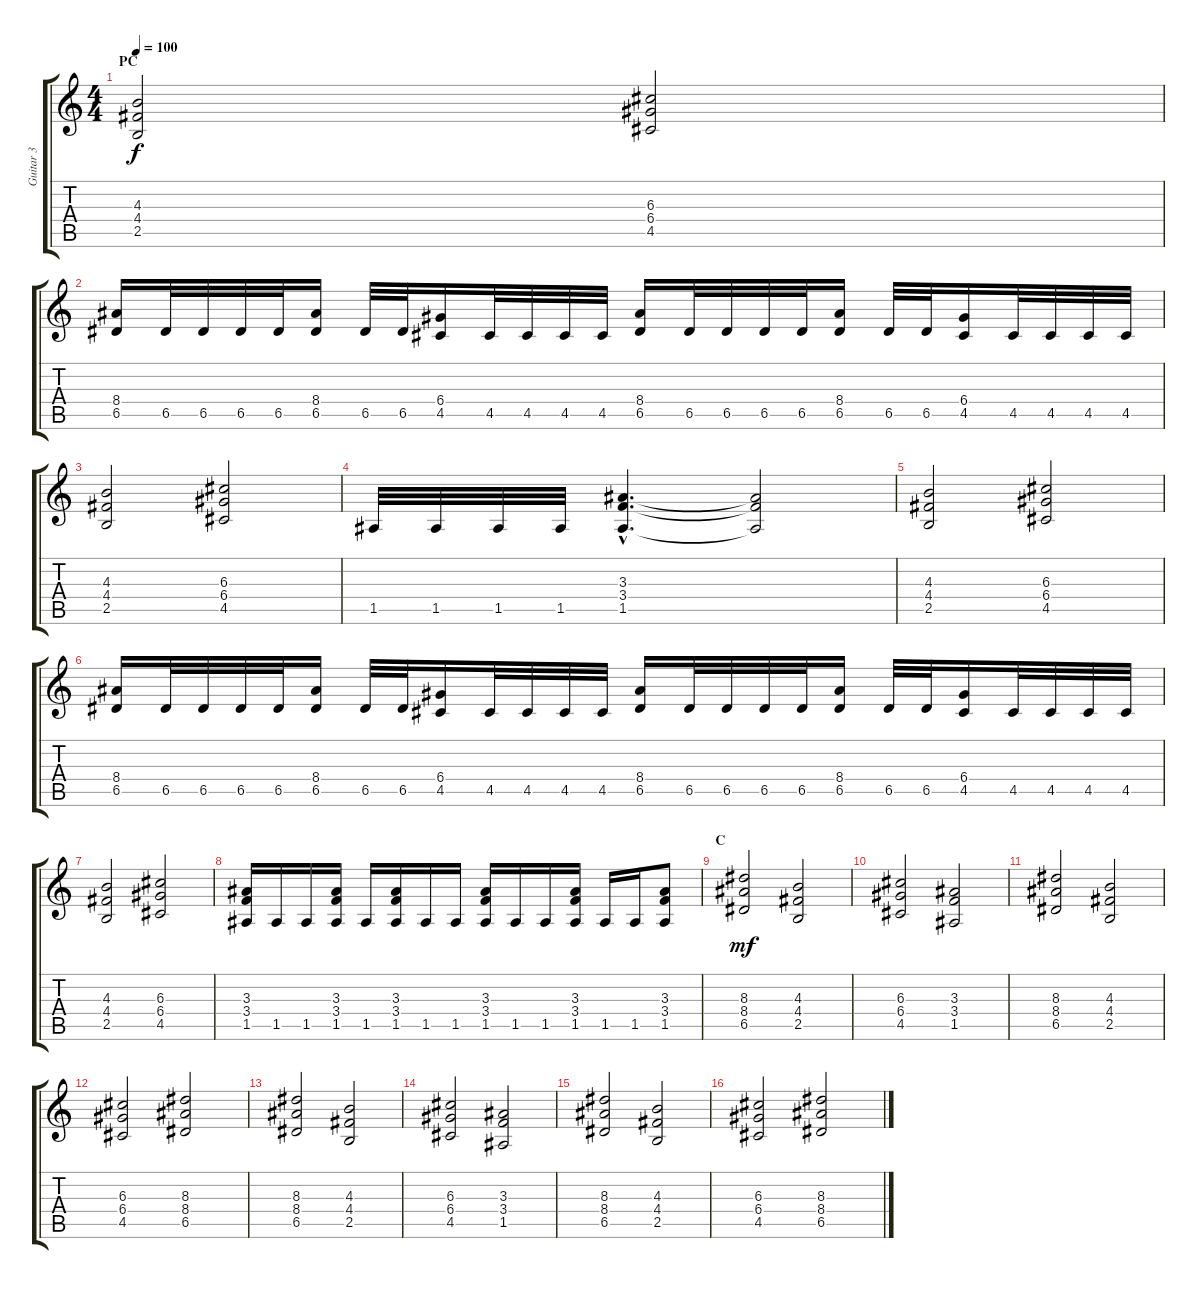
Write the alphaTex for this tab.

\track ("Guitar 3" "Guitar 3") {instrument distortionguitar}
\staff {score tabs}
\tuning (E4 B3 G3 D3 A2 E2) {hide}
\ts (4 4)
\section ("" "PC")
\tempo 100
\clef g2
\ks c
(4.3 4.4 2.5).2{dy f} (6.3 6.4 4.5).2 |
(8.4 6.5).16 6.5.32 6.5.32 6.5.32 6.5.32 (8.4 6.5).16 6.5.32 6.5.32 (6.4 4.5).16 4.5.32 4.5.32 4.5.32 4.5.32 (8.4 6.5).16 6.5.32 6.5.32 6.5.32 6.5.32 (8.4 6.5).16 6.5.32 6.5.32 (6.4 4.5).16 4.5.32 4.5.32 4.5.32 4.5.32 |
(4.3 4.4 2.5).2 (6.3 6.4 4.5).2 |
1.5.32 1.5.32 1.5.32 1.5.32 (3.3{hac} 3.4{hac} 1.5{hac}).4{d} (3.3{t} 3.4{t} 1.5{t}).2 |
(4.3 4.4 2.5).2 (6.3 6.4 4.5).2 |
(8.4 6.5).16 6.5.32 6.5.32 6.5.32 6.5.32 (8.4 6.5).16 6.5.32 6.5.32 (6.4 4.5).16 4.5.32 4.5.32 4.5.32 4.5.32 (8.4 6.5).16 6.5.32 6.5.32 6.5.32 6.5.32 (8.4 6.5).16 6.5.32 6.5.32 (6.4 4.5).16 4.5.32 4.5.32 4.5.32 4.5.32 |
(4.3 4.4 2.5).2 (6.3 6.4 4.5).2 |
(3.3 3.4 1.5).16 1.5.16 1.5.16 (3.3 3.4 1.5).16 1.5.16 (3.3 3.4 1.5).16 1.5.16 1.5.16 (3.3 3.4 1.5).16 1.5.16 1.5.16 (3.3 3.4 1.5).16 1.5.16 1.5.16 (3.3 3.4 1.5).8 |
\section ("" "C")
(8.3 8.4 6.5).2{dy mf} (4.3 4.4 2.5).2 |
(6.3 6.4 4.5).2 (3.3 3.4 1.5).2 |
(8.3 8.4 6.5).2 (4.3 4.4 2.5).2 |
(6.3 6.4 4.5).2 (8.3 8.4 6.5).2 |
(8.3 8.4 6.5).2 (4.3 4.4 2.5).2 |
(6.3 6.4 4.5).2 (3.3 3.4 1.5).2 |
(8.3 8.4 6.5).2 (4.3 4.4 2.5).2 |
(6.3 6.4 4.5).2 (8.3 8.4 6.5).2
